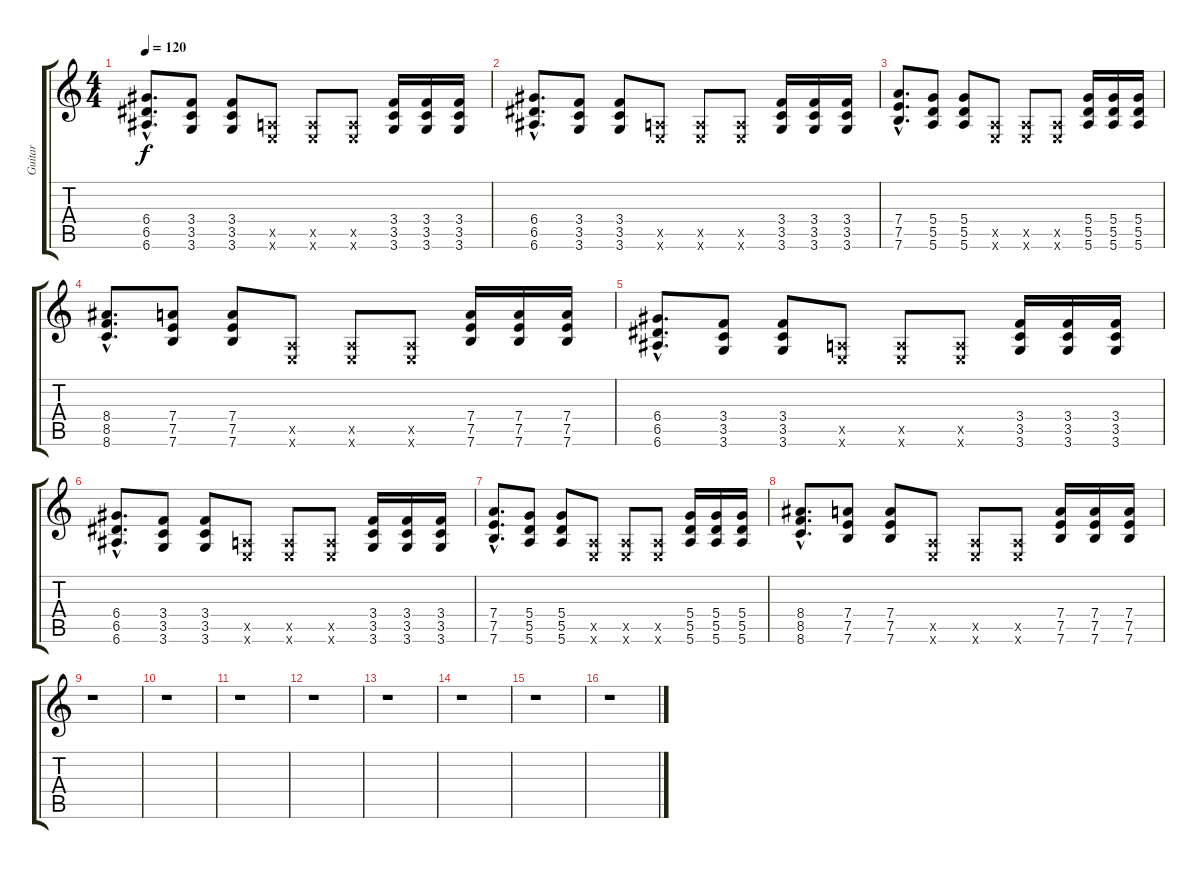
\track ("Guitar" "Guitar") {instrument overdrivenguitar}
\staff {score tabs}
\tuning (E4 B3 G3 D3 A2 E2) {hide}
\ts (4 4)
\tempo 120
\clef g2
\ks c
(6.4{hac} 6.5{hac} 6.6{hac}).8{d dy f} (3.4 3.5 3.6).8 (3.4 3.5 3.6).8 (0.5{x} 0.6{x}).8 (0.5{x} 0.6{x}).8 (0.5{x} 0.6{x}).8 (3.4 3.5 3.6).16 (3.4 3.5 3.6).16 (3.4 3.5 3.6).16 |
(6.4{hac} 6.5{hac} 6.6{hac}).8{d} (3.4 3.5 3.6).8 (3.4 3.5 3.6).8 (0.5{x} 0.6{x}).8 (0.5{x} 0.6{x}).8 (0.5{x} 0.6{x}).8 (3.4 3.5 3.6).16 (3.4 3.5 3.6).16 (3.4 3.5 3.6).16 |
(7.4{hac} 7.5{hac} 7.6{hac}).8{d} (5.4 5.5 5.6).8 (5.4 5.5 5.6).8 (0.5{x} 0.6{x}).8 (0.5{x} 0.6{x}).8 (0.5{x} 0.6{x}).8 (5.4 5.5 5.6).16 (5.4 5.5 5.6).16 (5.4 5.5 5.6).16 |
(8.4{hac} 8.5{hac} 8.6{hac}).8{d} (7.4 7.5 7.6).8 (7.4 7.5 7.6).8 (0.5{x} 0.6{x}).8 (0.5{x} 0.6{x}).8 (0.5{x} 0.6{x}).8 (7.4 7.5 7.6).16 (7.4 7.5 7.6).16 (7.4 7.5 7.6).16 |
(6.4{hac} 6.5{hac} 6.6{hac}).8{d} (3.4 3.5 3.6).8 (3.4 3.5 3.6).8 (0.5{x} 0.6{x}).8 (0.5{x} 0.6{x}).8 (0.5{x} 0.6{x}).8 (3.4 3.5 3.6).16 (3.4 3.5 3.6).16 (3.4 3.5 3.6).16 |
(6.4{hac} 6.5{hac} 6.6{hac}).8{d} (3.4 3.5 3.6).8 (3.4 3.5 3.6).8 (0.5{x} 0.6{x}).8 (0.5{x} 0.6{x}).8 (0.5{x} 0.6{x}).8 (3.4 3.5 3.6).16 (3.4 3.5 3.6).16 (3.4 3.5 3.6).16 |
(7.4{hac} 7.5{hac} 7.6{hac}).8{d} (5.4 5.5 5.6).8 (5.4 5.5 5.6).8 (0.5{x} 0.6{x}).8 (0.5{x} 0.6{x}).8 (0.5{x} 0.6{x}).8 (5.4 5.5 5.6).16 (5.4 5.5 5.6).16 (5.4 5.5 5.6).16 |
(8.4{hac} 8.5{hac} 8.6{hac}).8{d} (7.4 7.5 7.6).8 (7.4 7.5 7.6).8 (0.5{x} 0.6{x}).8 (0.5{x} 0.6{x}).8 (0.5{x} 0.6{x}).8 (7.4 7.5 7.6).16 (7.4 7.5 7.6).16 (7.4 7.5 7.6).16 |
r.1 |
r.1 |
r.1 |
r.1 |
r.1 |
r.1 |
r.1 |
r.1
